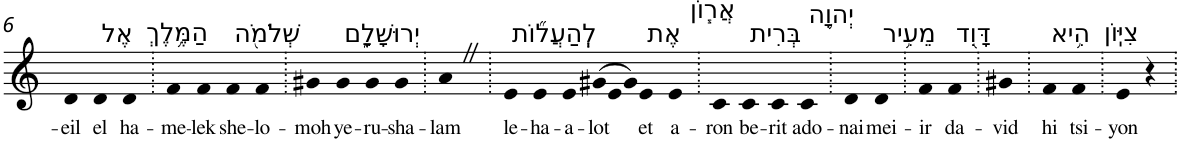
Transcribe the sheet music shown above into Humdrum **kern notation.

**kern	**text
*part1	*part1
*staff1	*staff1
*I"Piano	*
*I'Pno	*
!!LO:PB:g=z
*clefG2	*
*k[]	*
=6	=6
!	!LO:LY:b
4d	-eil
!LO:TX:a:t=אֶל	!
!	!LO:LY:b
4d	el
!LO:TX:a:t=הַמֶּ֥לֶךְ	!
!	!LO:LY:b
4d	ha-
=7.	=7.
!	!LO:LY:b
4f	-me-
!	!LO:LY:b
4f	-lek
!LO:TX:a:t=שְׁלֹמֹ֖ה	!
!	!LO:LY:b
4f	she-
!	!LO:LY:b
4f	-lo-
=8.	=8.
!	!LO:LY:b
4g#X	-moh
!LO:TX:a:t=יְרוּשָׁלִָ֑ם	!
!	!LO:LY:b
4g#	ye-
!	!LO:LY:b
4g#	-ru-
!	!LO:LY:b
4g#	-sha-
=9.	=9.
!	!LO:LY:b
4aZ	-lam
=10.	=10.
!LO:TX:a:t=לְֽהַעֲל֞וֹת	!
!	!LO:LY:b
4e	le-
!	!LO:LY:b
4e	-ha-
!	!LO:LY:b
4e	-a-
*Xtuplet	*
!	!LO:LY:b
(>12g#X	-lot
12e	.
12g#)	.
!LO:TX:a:t=אֶת	!
!	!LO:LY:b
4e	et
!LO:TX:a:t=אֲר֧וֹן	!
!	!LO:LY:b
4e	a-
=11.	=11.
!	!LO:LY:b
4c	-ron
!LO:TX:a:t=בְּרִית	!
!	!LO:LY:b
4c	be-
!	!LO:LY:b
4c	-rit
!LO:TX:a:t=יְהוָ֛ה	!
!	!LO:LY:b
4c	ado-
=12.	=12.
!	!LO:LY:b
4d	-nai
!LO:TX:a:t=מֵעִ֥יר	!
!	!LO:LY:b
4d	mei-
=13.	=13.
!	!LO:LY:b
4f	-ir
!LO:TX:a:t=דָּוִ֖ד	!
!	!LO:LY:b
4f	da-
=14.	=14.
!	!LO:LY:b
4g#X	-vid
=15.	=15.
!LO:TX:a:t=הִ֥יא	!
!	!LO:LY:b
4f	hi
!LO:TX:a:t=צִיּֽוֹן	!
!	!LO:LY:b
4f	tsi-
=16.	=16.
!	!LO:LY:b
4e	-yon
4r	.
=.	=.
*-	*-
